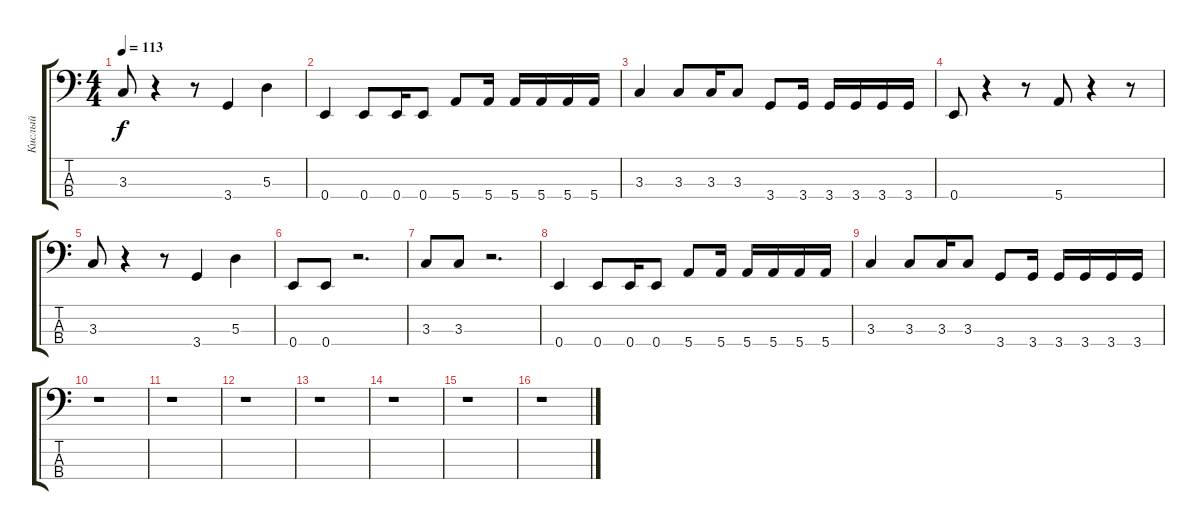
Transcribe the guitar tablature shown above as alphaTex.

\track ("Кислый" "Кислый") {instrument electricbassfinger}
\staff {score tabs}
\tuning (G2 D2 A1 E1) {hide}
\ts (4 4)
\tempo 113
\clef f4
\ks c
3.3.8{dy f} r.4 r.8 3.4.4 5.3.4 |
0.4.4 0.4.8 0.4.16 0.4.8 5.4.8 5.4.16 5.4.16 5.4.16 5.4.16 5.4.16 |
3.3.4 3.3.8 3.3.16 3.3.8 3.4.8 3.4.16 3.4.16 3.4.16 3.4.16 3.4.16 |
0.4.8 r.4 r.8 5.4.8 r.4 r.8 |
3.3.8 r.4 r.8 3.4.4 5.3.4 |
0.4.8 0.4.8 r.2{d} |
3.3.8 3.3.8 r.2{d} |
0.4.4 0.4.8 0.4.16 0.4.8 5.4.8 5.4.16 5.4.16 5.4.16 5.4.16 5.4.16 |
3.3.4 3.3.8 3.3.16 3.3.8 3.4.8 3.4.16 3.4.16 3.4.16 3.4.16 3.4.16 |
r.1 |
r.1 |
r.1 |
r.1 |
r.1 |
r.1 |
r.1
